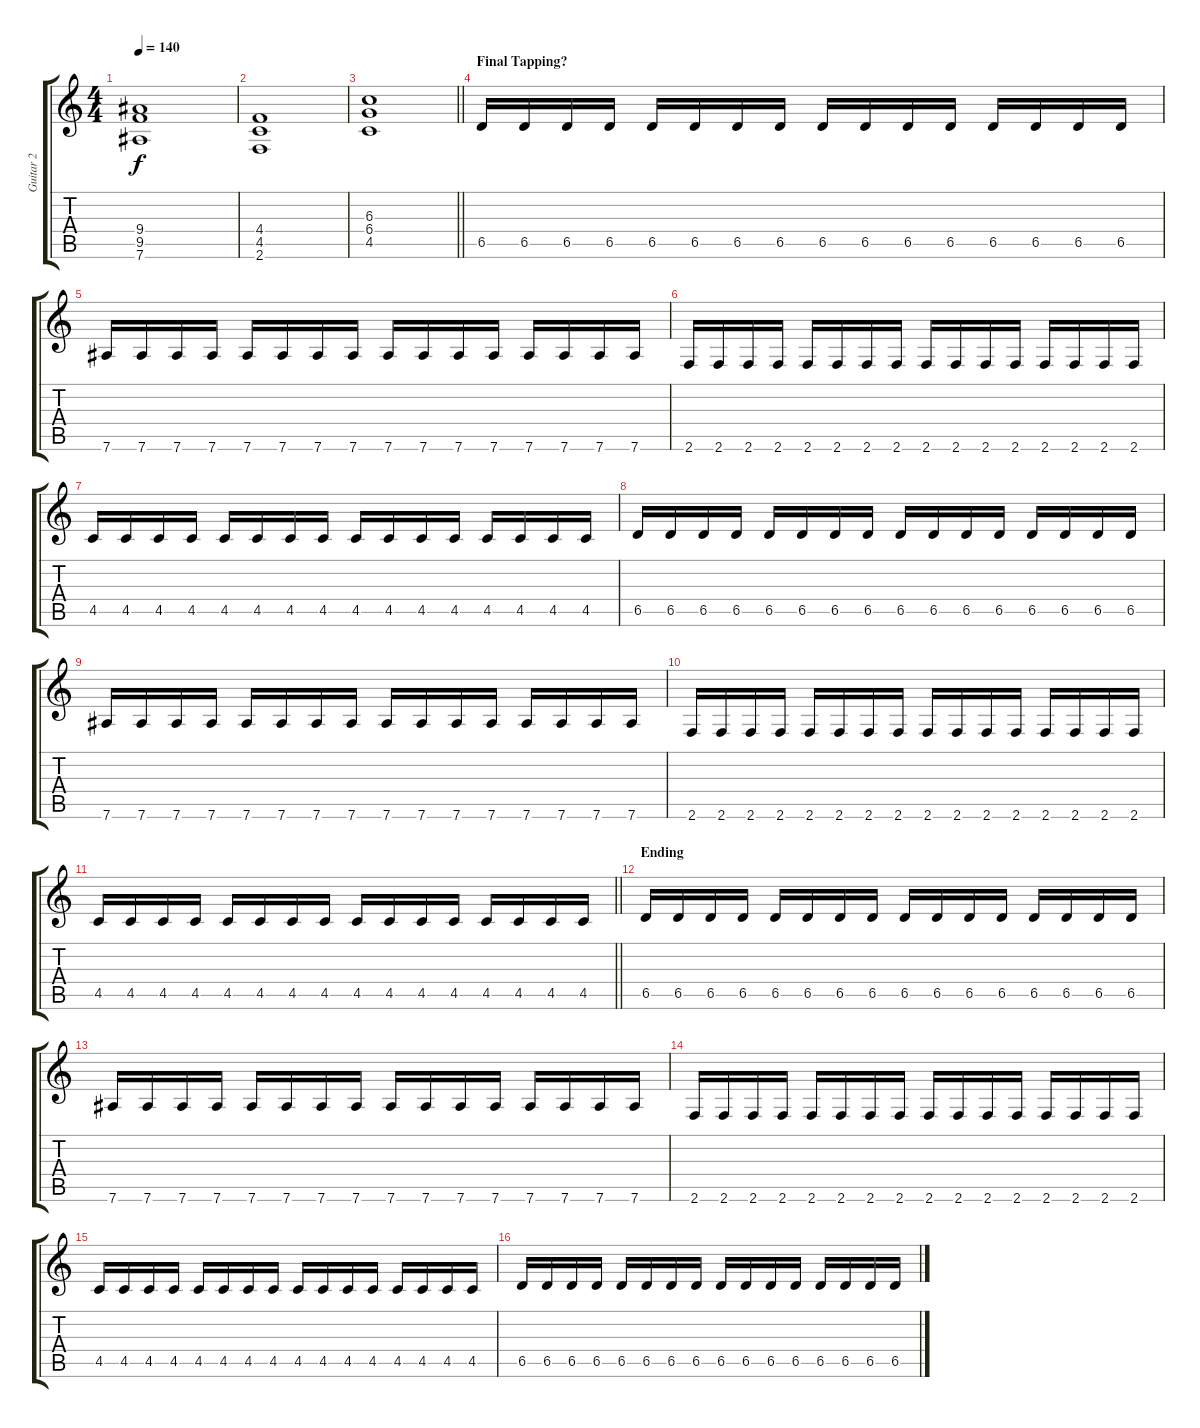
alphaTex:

\track ("Guitar 2" "Guitar 2") {instrument overdrivenguitar}
\staff {score tabs}
\tuning (Eb4 Bb3 Gb3 Db3 Ab2 Eb2) {hide}
\ts (4 4)
\tempo 140
\clef g2
\ks c
(9.4 9.5 7.6).1{dy f} |
(4.4 4.5 2.6).1 |
\barLineRight lightlight
(6.3 6.4 4.5).1 |
\section ("" "Final Tapping?")
6.5.16 6.5.16 6.5.16 6.5.16 6.5.16 6.5.16 6.5.16 6.5.16 6.5.16 6.5.16 6.5.16 6.5.16 6.5.16 6.5.16 6.5.16 6.5.16 |
7.6.16 7.6.16 7.6.16 7.6.16 7.6.16 7.6.16 7.6.16 7.6.16 7.6.16 7.6.16 7.6.16 7.6.16 7.6.16 7.6.16 7.6.16 7.6.16 |
2.6.16 2.6.16 2.6.16 2.6.16 2.6.16 2.6.16 2.6.16 2.6.16 2.6.16 2.6.16 2.6.16 2.6.16 2.6.16 2.6.16 2.6.16 2.6.16 |
4.5.16 4.5.16 4.5.16 4.5.16 4.5.16 4.5.16 4.5.16 4.5.16 4.5.16 4.5.16 4.5.16 4.5.16 4.5.16 4.5.16 4.5.16 4.5.16 |
6.5.16 6.5.16 6.5.16 6.5.16 6.5.16 6.5.16 6.5.16 6.5.16 6.5.16 6.5.16 6.5.16 6.5.16 6.5.16 6.5.16 6.5.16 6.5.16 |
7.6.16 7.6.16 7.6.16 7.6.16 7.6.16 7.6.16 7.6.16 7.6.16 7.6.16 7.6.16 7.6.16 7.6.16 7.6.16 7.6.16 7.6.16 7.6.16 |
2.6.16 2.6.16 2.6.16 2.6.16 2.6.16 2.6.16 2.6.16 2.6.16 2.6.16 2.6.16 2.6.16 2.6.16 2.6.16 2.6.16 2.6.16 2.6.16 |
\barLineRight lightlight
4.5.16 4.5.16 4.5.16 4.5.16 4.5.16 4.5.16 4.5.16 4.5.16 4.5.16 4.5.16 4.5.16 4.5.16 4.5.16 4.5.16 4.5.16 4.5.16 |
\section ("" "Ending")
6.5.16 6.5.16 6.5.16 6.5.16 6.5.16 6.5.16 6.5.16 6.5.16 6.5.16 6.5.16 6.5.16 6.5.16 6.5.16 6.5.16 6.5.16 6.5.16 |
7.6.16 7.6.16 7.6.16 7.6.16 7.6.16 7.6.16 7.6.16 7.6.16 7.6.16 7.6.16 7.6.16 7.6.16 7.6.16 7.6.16 7.6.16 7.6.16 |
2.6.16 2.6.16 2.6.16 2.6.16 2.6.16 2.6.16 2.6.16 2.6.16 2.6.16 2.6.16 2.6.16 2.6.16 2.6.16 2.6.16 2.6.16 2.6.16 |
4.5.16 4.5.16 4.5.16 4.5.16 4.5.16 4.5.16 4.5.16 4.5.16 4.5.16 4.5.16 4.5.16 4.5.16 4.5.16 4.5.16 4.5.16 4.5.16 |
6.5.16 6.5.16 6.5.16 6.5.16 6.5.16 6.5.16 6.5.16 6.5.16 6.5.16 6.5.16 6.5.16 6.5.16 6.5.16 6.5.16 6.5.16 6.5.16
